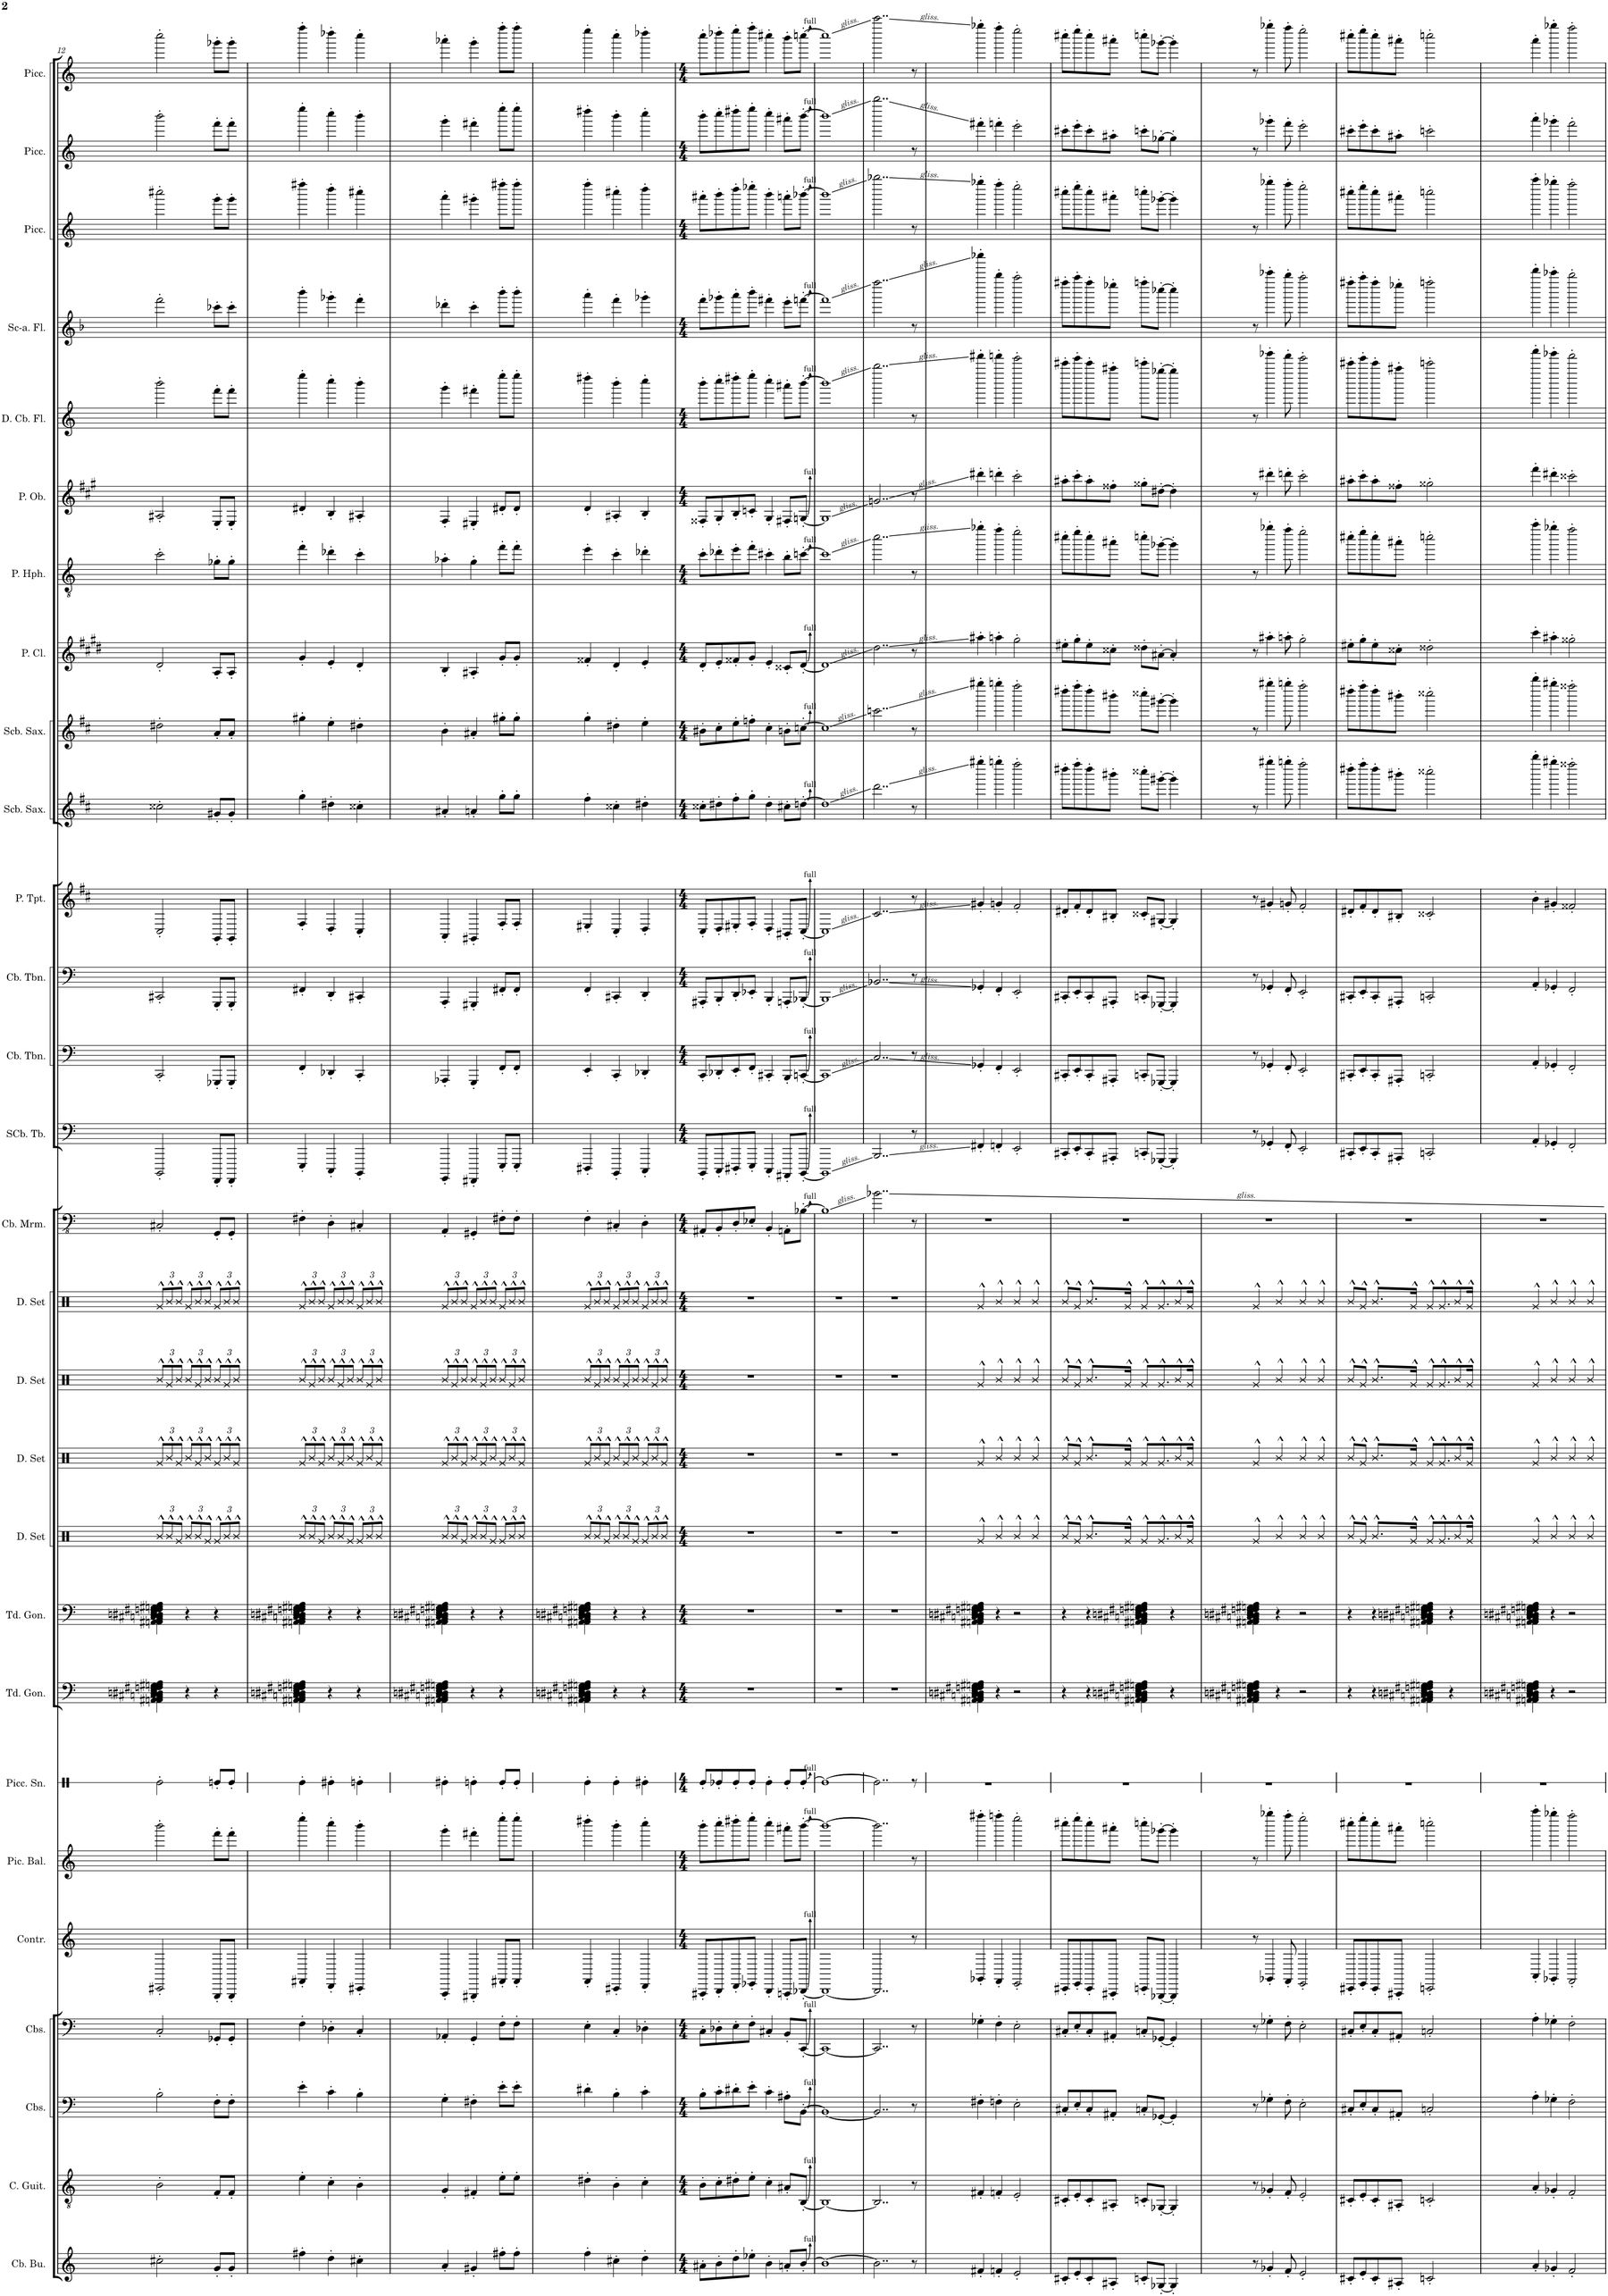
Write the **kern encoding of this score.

**kern	**kern	**kern	**kern	**kern	**kern	**kern	**kern	**kern	**kern	**kern	**kern	**kern	**kern	**kern	**kern	**kern	**kern	**kern	**kern	**kern	**kern	**kern
*part23	*part22	*part21	*part20	*part19	*part18	*part17	*part16	*part15	*part14	*part13	*part12	*part11	*part10	*part9	*part8	*part7	*part6	*part5	*part4	*part3	*part2	*part1
*staff23	*staff22	*staff21	*staff20	*staff19	*staff18	*staff17	*staff16	*staff15	*staff14	*staff13	*staff12	*staff11	*staff10	*staff9	*staff8	*staff7	*staff6	*staff5	*staff4	*staff3	*staff2	*staff1
*I"Contrabass Bugle	*I"Contra Guitar	*I"Contrabasses	*I"Contrabasses	*I"Contralto	*I"Piccolo Balalaika	*I"Tuned Gongs	*I"Tuned Gongs	*I"Contrabass Marimba	*I"Sub-Contrabass Tuba	*I"Contrabass Trombone	*I"Contrabass Trombone	*I"Piccolo Trumpet	*I"Subcontrabass Saxophone	*I"Subcontrabass Saxophone	*I"Piccolo Clarinet	*I"Piccolo Heckelphone	*I"Piccolo Oboe	*I"Double Contrabass Flute	*I"Sub Contra-alto Flute	*I"Piccolo	*I"Piccolo	*I"Piccolo
*I'Cb. Bu.	*I'C. Guit.	*I'Cbs.	*I'Cbs.	*I'Contr.	*I'Pic. Bal.	*I'Td. Gon.	*I'Td. Gon.	*I'Cb. Mrm.	*I'SCb. Tb.	*I'Cb. Tbn.	*I'Cb. Tbn.	*I'P. Tpt.	*I'Scb. Sax.	*I'Scb. Sax.	*I'P. Cl.	*I'P. Hph.	*I'P. Ob.	*I'D. Cb. Fl.	*I'Sc-a. Fl.	*I'Picc.	*I'Picc.	*I'Picc.
!!LO:PB:g=z
*clefG2	*clefGv2	*clefF4	*clefF4	*clefG2	*clefG2	*clefF4	*clefF4	*clefFv4	*clefF4	*clefF4	*clefF4	*clefG2	*clefG2	*clefG2	*clefG2	*clefGv2	*clefG2	*clefG2	*clefG2	*clefG2	*clefG2	*clefG2
*Trd14c24	*	*Trd7c12	*Trd7c12	*	*	*	*	*	*	*	*	*Trd1c2	*Trd12c21	*Trd12c21	*Trd1c2	*	*Trd-2c-3	*Trd21c36	*Trd17c29	*Trd-7c-12	*Trd-7c-12	*Trd-7c-12
*k[]	*k[]	*k[]	*k[]	*k[]	*k[]	*k[]	*k[]	*k[]	*k[]	*k[]	*k[]	*k[f#c#]	*k[f#c#]	*k[f#c#]	*k[f#c#g#d#]	*k[]	*k[f#c#g#]	*k[]	*k[b-]	*k[]	*k[]	*k[]
*M3/4	*M3/4	*M3/4	*M3/4	*M3/4	*M3/4	*M3/4	*M3/4	*M3/4	*M3/4	*M3/4	*M3/4	*M3/4	*M3/4	*M3/4	*M3/4	*M3/4	*M3/4	*M3/4	*M3/4	*M3/4	*M3/4	*M3/4
=12	=12	=12	=12	=12	=12	=12	=12	=12	=12	=12	=12	=12	=12	=12	=12	=12	=12	=12	=12	=12	=12	=12
2cc#X'\	2B'\	2B'\	2C'/	2CC#X'/	2bbb'\	4AAn\ 4AA#X\ 4BB\ 4Cn\ 4C#X\ 4Dn\ 4D#X\ 4E\ 4Fn\ 4F#X\ 4Gn\ 4G#X\ 4A\	4AAn\ 4AA#X\ 4BB\ 4Cn\ 4C#X\ 4Dn\ 4D#X\ 4E\ 4Fn\ 4F#X\ 4Gn\ 4G#X\ 4A\	2CC#X'/	2BBBB'/	2CC'/	2CC#X'/	2C#'/	2cc##X'\	2dd#X'\	2d#'/	2cc'\	2A#X'/	2bbb'\	2fff'\	2cccc#X'\	2bbb'\	2cccc'\
.	.	.	.	.	.	4r	4r	.	.	.	.	.	.	.	.	.	.	.	.	.	.	.
8g'/L	8F'/L	8F'\L	8GG-X'/L	8GGG'/L	8fff'\L	4r	4r	8GGG'/L	8FFFF'/L	8GGG-X'/L	8GGG'/L	8GG'/L	8g#X'/L	8a'/L	8A'/L	8g-X'\L	8E'/L	8fff'\L	8ccc-X'\L	8ggg'\L	8fff'\L	8ggg-X'\L
8g'/J	8F'/J	8F'\J	8GG-'/J	8GGG'/J	8fff'\J	.	.	8GGG'/J	8FFFF'/J	8GGG-'/J	8GGG'/J	8GG'/J	8g#'/J	8a'/J	8A'/J	8g-'\J	8E'/J	8fff'\J	8ccc-'\J	8ggg'\J	8fff'\J	8ggg-'\J
=13	=13	=13	=13	=13	=13	=13	=13	=13	=13	=13	=13	=13	=13	=13	=13	=13	=13	=13	=13	=13	=13	=13
4ff#X'\	4e'\	4e'\	4F'\	4FF#X'/	4eeee'\	4AAn\ 4AA#X\ 4BB\ 4Cn\ 4C#X\ 4Dn\ 4D#X\ 4E\ 4Fn\ 4F#X\ 4Gn\ 4G#X\ 4A\	4AAn\ 4AA#X\ 4BB\ 4Cn\ 4C#X\ 4Dn\ 4D#X\ 4E\ 4Fn\ 4F#X\ 4Gn\ 4G#X\ 4A\	4FF#X'\	4EEE'/	4FF'/	4FF#X'/	4F#'/	4gg'\	4gg#X'\	4g#'/	4ff'\	4d#X'/	4eeee'\	4bbb-'\	4ffff#X'\	4eeee'\	4ffff'\
4dd'\	4c'\	4c'\	4D-X'\	4DD'/	4cccc'\	4r	4r	4DD'\	4CCC'/	4DD-X'/	4DD'/	4D'/	4dd#X'\	4ee'\	4e'/	4dd-X'\	4B'/	4cccc'\	4ggg-X'\	4dddd'\	4cccc'\	4dddd-X'\
4cc#X'\	4B'\	4B'\	4C'/	4CC#X'/	4bbb'\	4r	4r	4CC#X'/	4BBBB'/	4CC'/	4CC#X'/	4C#'/	4cc##X'\	4dd#X'\	4d#'/	4cc'\	4A#X'/	4bbb'\	4fff'\	4cccc#X'\	4bbb'\	4cccc'\
=14	=14	=14	=14	=14	=14	=14	=14	=14	=14	=14	=14	=14	=14	=14	=14	=14	=14	=14	=14	=14	=14	=14
4a'/	4G'/	4G'\	4AA-X'/	4AAA'/	4ggg'\	4AAn\ 4AA#X\ 4BB\ 4Cn\ 4C#X\ 4Dn\ 4D#X\ 4E\ 4Fn\ 4F#X\ 4Gn\ 4G#X\ 4A\	4AAn\ 4AA#X\ 4BB\ 4Cn\ 4C#X\ 4Dn\ 4D#X\ 4E\ 4Fn\ 4F#X\ 4Gn\ 4G#X\ 4A\	4AAA'/	4GGGG'/	4AAA-X'/	4AAA'/	4AA'/	4a#X'/	4b'\	4B'/	4a-X'\	4F#'/	4ggg'\	4ddd-X'\	4aaa'\	4ggg'\	4aaa-X'\
4g#X'/	4F#X'/	4F#X'\	4GG'/	4GGG#X'/	4fff#X'\	4r	4r	4GGG#X'/	4FFFF#X'/	4GGG'/	4GGG#X'/	4GG#X'/	4an'/	4a#X'/	4A#X'/	4g'\	4E#X'/	4fff#X'\	4ccc'\	4ggg#X'\	4fff#X'\	4ggg'\
8ff#X'\L	8e'\L	8e'\L	8F'\L	8FF#X'/L	8eeee'\L	4r	4r	8FF#X'\L	8EEE'/L	8FF'/L	8FF#X'/L	8F#'/L	8gg'\L	8gg#X'\L	8g#'/L	8ff'\L	8d#X'/L	8eeee'\L	8bbb-'\L	8ffff#X'\L	8eeee'\L	8ffff'\L
8ff#'\J	8e'\J	8e'\J	8F'\J	8FF#'/J	8eeee'\J	.	.	8FF#'\J	8EEE'/J	8FF'/J	8FF#'/J	8F#'/J	8gg'\J	8gg#'\J	8g#'/J	8ff'\J	8d#'/J	8eeee'\J	8bbb-'\J	8ffff#'\J	8eeee'\J	8ffff'\J
=15	=15	=15	=15	=15	=15	=15	=15	=15	=15	=15	=15	=15	=15	=15	=15	=15	=15	=15	=15	=15	=15	=15
4ff'\	4d#X'\	4d#X'\	4E'\	4FF'/	4dddd#X'\	4AAn\ 4AA#X\ 4BB\ 4Cn\ 4C#X\ 4Dn\ 4D#X\ 4E\ 4Fn\ 4F#X\ 4Gn\ 4G#X\ 4A\	4AAn\ 4AA#X\ 4BB\ 4Cn\ 4C#X\ 4Dn\ 4D#X\ 4E\ 4Fn\ 4F#X\ 4Gn\ 4G#X\ 4A\	4FF'\	4DDD#X'/	4EE'/	4FF'/	4E#X'/	4ff#'\	4gg'\	4f##X'/	4ee'\	4d'/	4dddd#X'\	4aaa'\	4ffff'\	4dddd#X'\	4eeee'\
4cc#X'\	4B'\	4B'\	4C'/	4CC#X'/	4bbb'\	4r	4r	4CC#X'/	4BBBB'/	4CC'/	4CC#X'/	4C#'/	4cc##X'\	4dd#X'\	4d#'/	4cc'\	4A#X'/	4bbb'\	4fff'\	4cccc#X'\	4bbb'\	4cccc'\
4dd'\	4c'\	4c'\	4D-X'\	4DD'/	4cccc'\	4r	4r	4DD'\	4CCC'/	4DD-X'/	4DD'/	4D'/	4dd#X'\	4ee'\	4e'/	4dd-X'\	4B'/	4cccc'\	4ggg-X'\	4dddd'\	4cccc'\	4dddd-X'\
=16	=16	=16	=16	=16	=16	=16	=16	=16	=16	=16	=16	=16	=16	=16	=16	=16	=16	=16	=16	=16	=16	=16
*M4/4	*M4/4	*M4/4	*M4/4	*M4/4	*M4/4	*M4/4	*M4/4	*M4/4	*M4/4	*M4/4	*M4/4	*M4/4	*M4/4	*M4/4	*M4/4	*M4/4	*M4/4	*M4/4	*M4/4	*M4/4	*M4/4	*M4/4
8a#X'\L	8B'\L	8B'\L	8C'\L	8AAA#X'/L	8bbb'\L	1r	1r	8AAA#X'/L	8BBBB'/L	8CC'/L	8AAA#X'/L	8C#'/L	8cc##X'\L	8b#X'\L	8d#'/L	8cc'\L	8F##X'/L	8bbb'\L	8fff'\L	8aaa#X'\L	8bbb'\L	8cccc'\L
8b'\	8c'\	8c'\	8D-X'\	8BBB'/	8cccc'\	.	.	8BBB'/	8CCC'/	8DD-X'/	8BBB'/	8D'/	8dd#X'\	8cc#'\	8e'/	8dd-X'\	8G#'/	8cccc'\	8ggg-X'\	8bbb'\	8cccc'\	8dddd-X'\
8dd'\	8d#X'\	8d#X'\	8E'\	8DD'/	8dddd#X'\	.	.	8DD'/	8DDD#X'/	8EE'/	8DD'/	8E#X'/	8ff#'\	8ee'\	8f##X'/	8ee'\	8B'/	8dddd#X'\	8aaa'\	8dddd'\	8dddd#X'\	8eeee'\
8ee-X'\J	8e'\J	8e'\J	8F'\J	8EE-X'/J	8eeee'\J	.	.	8EE-X'/J	8EEE'/J	8FF'/J	8EE-X'/J	8F#'/J	8gg'\J	8ffn'\J	8g#'/J	8ff'\J	8cn'/J	8eeee'\J	8bbb-'\J	8eeee-X'\J	8eeee'\J	8ffff'\J
4b'\	4c'\	4c'\	4C#X'/	4BBB'/	4cccc'\	.	.	4BBB'/	4CCC'/	4CC#X'/	4BBB'/	4D'/	4dd#'\	4cc#'\	4e'/	4cc#X'\	4G#'/	4cccc'\	4fff#X'\	4bbb'\	4cccc'\	4cccc#X'\
8an'/L	8A#X'/L	8A#X'\L	8BB'/L	8AAAn'/L	8aaa#X'\L	.	.	8AAAn'\L	8AAAA#X'/L	8BBB'/L	8AAAn'/L	8BB#X'/L	8cc#X'\L	8bn'\L	8c##X'/L	8b'\L	8F#X'/L	8aaa#X'\L	8eee'\L	8aaan'\L	8aaa#X'\L	8bbb'\L
[8b'/J	[8BB'/J	[8BB'\J	[8CC'/J	[8BBB-X'/J	[8bbb'\J	.	.	[8BB-X'\J	[8BBBB'/J	[8CCn'/J	[8BBB-X'/J	[8C#'/J	[8ddn'\J	[8ccn'\J	[8d#'/J	[8ccn'\J	[8Gn'/J	[8bbb'\J	[8fffn'\J	[8bbb-X'\J	[8bbb'\J	[8ccccn'\J
=17	=17	=17	=17	=17	=17	=17	=17	=17	=17	=17	=17	=17	=17	=17	=17	=17	=17	=17	=17	=17	=17	=17
1b_	1BB_	1BB_	1CC_	1BBB-_	1bbb_	1r	1r	1BB-]	1BBBB]	1CC]	1BBB-]	1C#]	1dd]	1cc]	1d#]	1cc]	1G]	1bbb]	1fff]	1bbb-]	1bbb]	1cccc]
=18	=18	=18	=18	=18	=18	=18	=18	=18	=18	=18	=18	=18	=18	=18	=18	=18	=18	=18	=18	=18	=18	=18
2..b\]	2..BB/]	2..BB/]	2..CC/]	2..BBB-/]	2..bbb\]	1r	1r	2..B-X\	2..BBB/	2..C/	2..BB-X/	2..c#/	2..ddd\	2..cccn\	2..dd#\	2..ccc\	2..gn/	2..bbbb\	2..ffff\	2..bbbb-X\	2..bbbb\	2..ccccc\
8r	8r	8r	8r	8r	8r	.	.	8r	8r	8r	8r	8r	8r	8r	8r	8r	8r	8r	8r	8r	8r	8r
=19	=19	=19	=19	=19	=19	=19	=19	=19	=19	=19	=19	=19	=19	=19	=19	=19	=19	=19	=19	=19	=19	=19
4f#X'/	4F#X'/	4F#X'\	4G-X'\	4GG-X'/	4ffff#X'\	4AAn\ 4AA#X\ 4BB\ 4Cn\ 4C#X\ 4Dn\ 4D#X\ 4E\ 4Fn\ 4F#X\ 4Gn\ 4G#X\ 4A\	4AAn\ 4AA#X\ 4BB\ 4Cn\ 4C#X\ 4Dn\ 4D#X\ 4E\ 4Fn\ 4F#X\ 4Gn\ 4G#X\ 4A\	1r	4FF#X'/	4GG-X'/	4GG-X'/	4g#X'/	4gggg#X'\	4gggg#X'\	4aa#X'\	4ggg-X'\	4ddd#X'\	4fffff#X'\	4cccccc-X'\	4gggg-X'\	4fff#X'\	4gggg-X'\
4fn'/	4Fn'/	4Fn'\	4F'\	4FF'/	4ffffn'\	4r	4r	.	4FFn'/	4FF'/	4FF'/	4gn'/	4ggggn'\	4ggggn'\	4aan'\	4fff'\	4dddn'\	4fffffn'\	4bbbb-'\	4ffff'\	4fffn'\	4ffff'\
2e'/	2E'/	2E'\	2E'\	2EE'/	2eeee'\	2r	2r	.	2EE'/	2EE'/	2EE'/	2f#'/	2ffff#'\	2ffff#'\	2gg#'\	2eee'\	2ccc#'\	2eeeee'\	2aaaa'\	2eeee'\	2eee'\	2eeee'\
=20	=20	=20	=20	=20	=20	=20	=20	=20	=20	=20	=20	=20	=20	=20	=20	=20	=20	=20	=20	=20	=20	=20
8c#X'/L	8C#X'/L	8C#X'/L	8C#X'/L	8CC#X'/L	8cccc#X'\L	4r	4r	1r	8CC#X'/L	8CC#X'/L	8CC#X'/L	8d#X'/L	8dddd#X'\L	8dddd#X'\L	8ee#X'\L	8ccc#X'\L	8aa#X'\L	8ccccc#X'\L	8ffff#X'\L	8cccc#X'\L	8ccc#X'\L	8cccc#X'\L
8e'/	8E'/	8E'/	8E'/	8EE'/	8eeee'\	.	.	.	8EE'/	8EE'/	8EE'/	8f#'/	8ffff#'\	8ffff#'\	8gg#'\	8eee'\	8ccc#'\	8eeeee'\	8aaaa'\	8eeee'\	8eee'\	8eeee'\
8c#'/	8C#'/	8C#'/	8C#'/	8CC#'/	8cccc#'\	4r	4r	.	8CC#'/	8CC#'/	8CC#'/	8d#'/	8dddd#'\	8dddd#'\	8ee#'\	8ccc#'\	8aa#'\	8ccccc#'\	8ffff#'\	8cccc#'\	8ccc#'\	8cccc#'\
8A#X'/J	8AA#X'/J	8AA#X'/J	8AA#X'/J	8AAA#X'/J	8aaa#X'\J	.	.	.	8AAA#X'/J	8AAA#X'/J	8AAA#X'/J	8B#X'/J	8bbb#X'\J	8bbb#X'\J	8cc##X'\J	8aa#X'\J	8ff##X'\J	8aaaa#X'\J	8eeee-X'\J	8aaa#X'\J	8aa#X'\J	8aaa#X'\J
8cn'/L	8Cn'/L	8Cn'/L	8Cn'/L	8CCn'/L	8ccccn'\L	4AAn\ 4AA#X\ 4BB\ 4Cn\ 4C#X\ 4Dn\ 4D#X\ 4E\ 4Fn\ 4F#X\ 4Gn\ 4G#X\ 4A\	4AAn\ 4AA#X\ 4BB\ 4Cn\ 4C#X\ 4Dn\ 4D#X\ 4E\ 4Fn\ 4F#X\ 4Gn\ 4G#X\ 4A\	.	8CCn'/L	8CCn'/L	8CCn'/L	8c##X'/L	8cccc##X'\L	8cccc##X'\L	8dd##X'\L	8cccn'\L	8gg##X'\L	8cccccn'\L	8ffffn'\L	8ccccn'\L	8cccn'\L	8ccccn'\L
[8G-X'/J	[8GG-X'/J	[8GG-X'/J	[8GG-X'/J	[8GGG-X'/J	[8ggg-X'\J	.	.	.	[8GGG-X'/J	[8GGG-X'/J	[8GGG-X'/J	[8G#X'/J	[8ggg#X'\J	[8ggg#X'\J	[8a#X'\J	[8gg-X'\J	[8dd#X'\J	[8gggg-X'\J	[8cccc-X'\J	[8ggg-X'\J	[8gg-X'\J	[8ggg-X'\J
4G-'/]	4GG-'/]	4GG-'/]	4GG-'/]	4GGG-'/]	4ggg-'\]	4r	4r	.	4GGG-'/]	4GGG-'/]	4GGG-'/]	4G#'/]	4ggg#'\]	4ggg#'\]	4a#'/]	4gg-'\]	4dd#'\]	4gggg-'\]	4cccc-'\]	4ggg-'\]	4gg-'\]	4ggg-'\]
=21	=21	=21	=21	=21	=21	=21	=21	=21	=21	=21	=21	=21	=21	=21	=21	=21	=21	=21	=21	=21	=21	=21
8r	8r	8r	8r	8r	8r	4AAn\ 4AA#X\ 4BB\ 4Cn\ 4C#X\ 4Dn\ 4D#X\ 4E\ 4Fn\ 4F#X\ 4Gn\ 4G#X\ 4A\	4AAn\ 4AA#X\ 4BB\ 4Cn\ 4C#X\ 4Dn\ 4D#X\ 4E\ 4Fn\ 4F#X\ 4Gn\ 4G#X\ 4A\	1r	8r	8r	8r	8r	8r	8r	8r	8r	8r	8r	8r	8r	8r	8r
4g-X'/	4G-X'/	4G-X'\	4G-X'\	4GG-X'/	4gggg-X'\	.	.	.	4GG-X'/	4GG-X'/	4GG-X'/	4g#X'/	4gggg#X'\	4gggg#X'\	4aa#X'\	4ggg-X'\	4ddd#X'\	4ggggg-X'\	4ccccc-X'\	4gggg-X'\	4ggg-X'\	4gggg-X'\
.	.	.	.	.	.	4r	4r	.	.	.	.	.	.	.	.	.	.	.	.	.	.	.
8f'/	8F'/	8F'\	8F'\	8FF'/	8ffff'\	.	.	.	8FF'/	8FF'/	8FF'/	8gn'/	8ggggn'\	8ggggn'\	8aan'\	8fff'\	8dddn'\	8fffff'\	8bbbb-'\	8ffff'\	8fff'\	8ffff'\
2e'/	2E'/	2E'\	2E'\	2EE'/	2eeee'\	2r	2r	.	2EE'/	2EE'/	2EE'/	2f#'/	2ffff#'\	2ffff#'\	2gg#'\	2eee'\	2ccc#'\	2eeeee'\	2aaaa'\	2eeee'\	2eee'\	2eeee'\
=22	=22	=22	=22	=22	=22	=22	=22	=22	=22	=22	=22	=22	=22	=22	=22	=22	=22	=22	=22	=22	=22	=22
8c#X'/L	8C#X'/L	8C#X'/L	8C#X'/L	8CC#X'/L	8cccc#X'\L	4r	4r	1r	8CC#X'/L	8CC#X'/L	8CC#X'/L	8d#X'/L	8dddd#X'\L	8dddd#X'\L	8ee#X'\L	8ccc#X'\L	8aa#X'\L	8ccccc#X'\L	8ffff#X'\L	8cccc#X'\L	8ccc#X'\L	8cccc#X'\L
8e'/	8E'/	8E'/	8E'/	8EE'/	8eeee'\	.	.	.	8EE'/	8EE'/	8EE'/	8f#'/	8ffff#'\	8ffff#'\	8gg#'\	8eee'\	8ccc#'\	8eeeee'\	8aaaa'\	8eeee'\	8eee'\	8eeee'\
8c#'/	8C#'/	8C#'/	8C#'/	8CC#'/	8cccc#'\	4r	4r	.	8CC#'/	8CC#'/	8CC#'/	8d#'/	8dddd#'\	8dddd#'\	8ee#'\	8ccc#'\	8aa#'\	8ccccc#'\	8ffff#'\	8cccc#'\	8ccc#'\	8cccc#'\
8A#X'/J	8AA#X'/J	8AA#X'/J	8AA#X'/J	8AAA#X'/J	8aaa#X'\J	.	.	.	8AAA#X'/J	8AAA#X'/J	8AAA#X'/J	8B#X'/J	8bbb#X'\J	8bbb#X'\J	8cc##X'\J	8aa#X'\J	8ff##X'\J	8aaaa#X'\J	8eeee-X'\J	8aaa#X'\J	8aa#X'\J	8aaa#X'\J
2cn'/	2Cn'/	2Cn'/	2Cn'/	2CCn'/	2ccccn'\	4AAn\ 4AA#X\ 4BB\ 4Cn\ 4C#X\ 4Dn\ 4D#X\ 4E\ 4Fn\ 4F#X\ 4Gn\ 4G#X\ 4A\	4AAn\ 4AA#X\ 4BB\ 4Cn\ 4C#X\ 4Dn\ 4D#X\ 4E\ 4Fn\ 4F#X\ 4Gn\ 4G#X\ 4A\	.	2CCn'/	2CCn'/	2CCn'/	2c##X'/	2cccc##X'\	2cccc##X'\	2dd##X'\	2cccn'\	2gg##X'\	2cccccn'\	2ffffn'\	2ccccn'\	2cccn'\	2ccccn'\
.	.	.	.	.	.	4r	4r	.	.	.	.	.	.	.	.	.	.	.	.	.	.	.
=23	=23	=23	=23	=23	=23	=23	=23	=23	=23	=23	=23	=23	=23	=23	=23	=23	=23	=23	=23	=23	=23	=23
4a'/	4A'/	4A'\	4A'\	4AA'/	4aaaa'\	4AAn\ 4AA#X\ 4BB\ 4Cn\ 4C#X\ 4Dn\ 4D#X\ 4E\ 4Fn\ 4F#X\ 4Gn\ 4G#X\ 4A\	4AAn\ 4AA#X\ 4BB\ 4Cn\ 4C#X\ 4Dn\ 4D#X\ 4E\ 4Fn\ 4F#X\ 4Gn\ 4G#X\ 4A\	1r	4AA'/	4AA'/	4AA'/	4b'\	4bbbb'\	4bbbb'\	4ccc#'\	4aaa'\	4fff#'\	4aaaaa'\	4ddddd'\	4aaaa'\	4aaa'\	4aaa'\
4g-X'/	4G-X'/	4G-X'\	4G-X'\	4GG-X'/	4gggg-X'\	4r	4r	.	4GG-X'/	4GG-X'/	4GG-X'/	4g#X'/	4gggg#X'\	4gggg#X'\	4aa#X'\	4ggg-X'\	4ddd#X'\	4ggggg-X'\	4ccccc-X'\	4gggg-X'\	4ggg-X'\	4gggg-X'\
2f'/	2F'/	2F'\	2F'\	2FF'/	2ffff'\	2r	2r	.	2FF'/	2FF'/	2FF'/	2f##X'/	2ffff##X'\	2ffff##X'\	2gg##X'\	2fff'\	2ccc##X'\	2fffff'\	2bbbb-'\	2ffff'\	2fff'\	2ffff'\
=	=	=	=	=	=	=	=	=	=	=	=	=	=	=	=	=	=	=	=	=	=	=
*-	*-	*-	*-	*-	*-	*-	*-	*-	*-	*-	*-	*-	*-	*-	*-	*-	*-	*-	*-	*-	*-	*-
